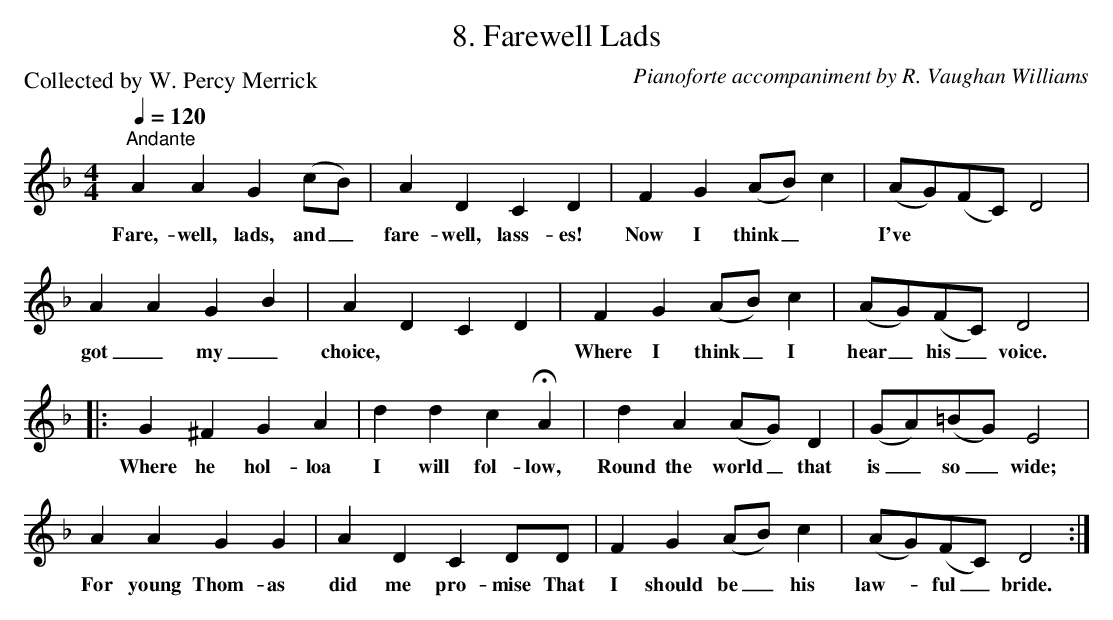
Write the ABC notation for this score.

X:1
T:8. Farewell Lads
C:Pianoforte accompaniment by R. Vaughan Williams
P:Collected by W. Percy Merrick
L:1/4
Q:1/4=120
M:4/4
K:Dm
"^Andante" A A G (c/B/) | A D C D | F G (A/B/) c | (A/G/)(F/C/) D2 |$ A A G B | A D C D |
w: Fare,- well, lads, and _|fare- well, lass- es!|Now I think _ |I've|got _ my _ choice,|I'll a- way to|yon- der moun- tain,|
F G (A/B/) c | (A/G/)(F/C/) D2 |:$ G ^F G A | d d c !fermata!A | d A (A/G/) D |
w: Where I think _ I|hear _ his _ voice.|Where he hol- loa|I will fol- low,|Round the world _ that|
(G/A/)(=B/G/) E2 |$ A A G G | A D C D/D/ | F G (A/B/) c | (A/G/)(F/C/) D2 :|
w: is _ so _ wide;|For young Thom- as|did me pro- mise That|I should be _ his|law- * ful _ bride.|
